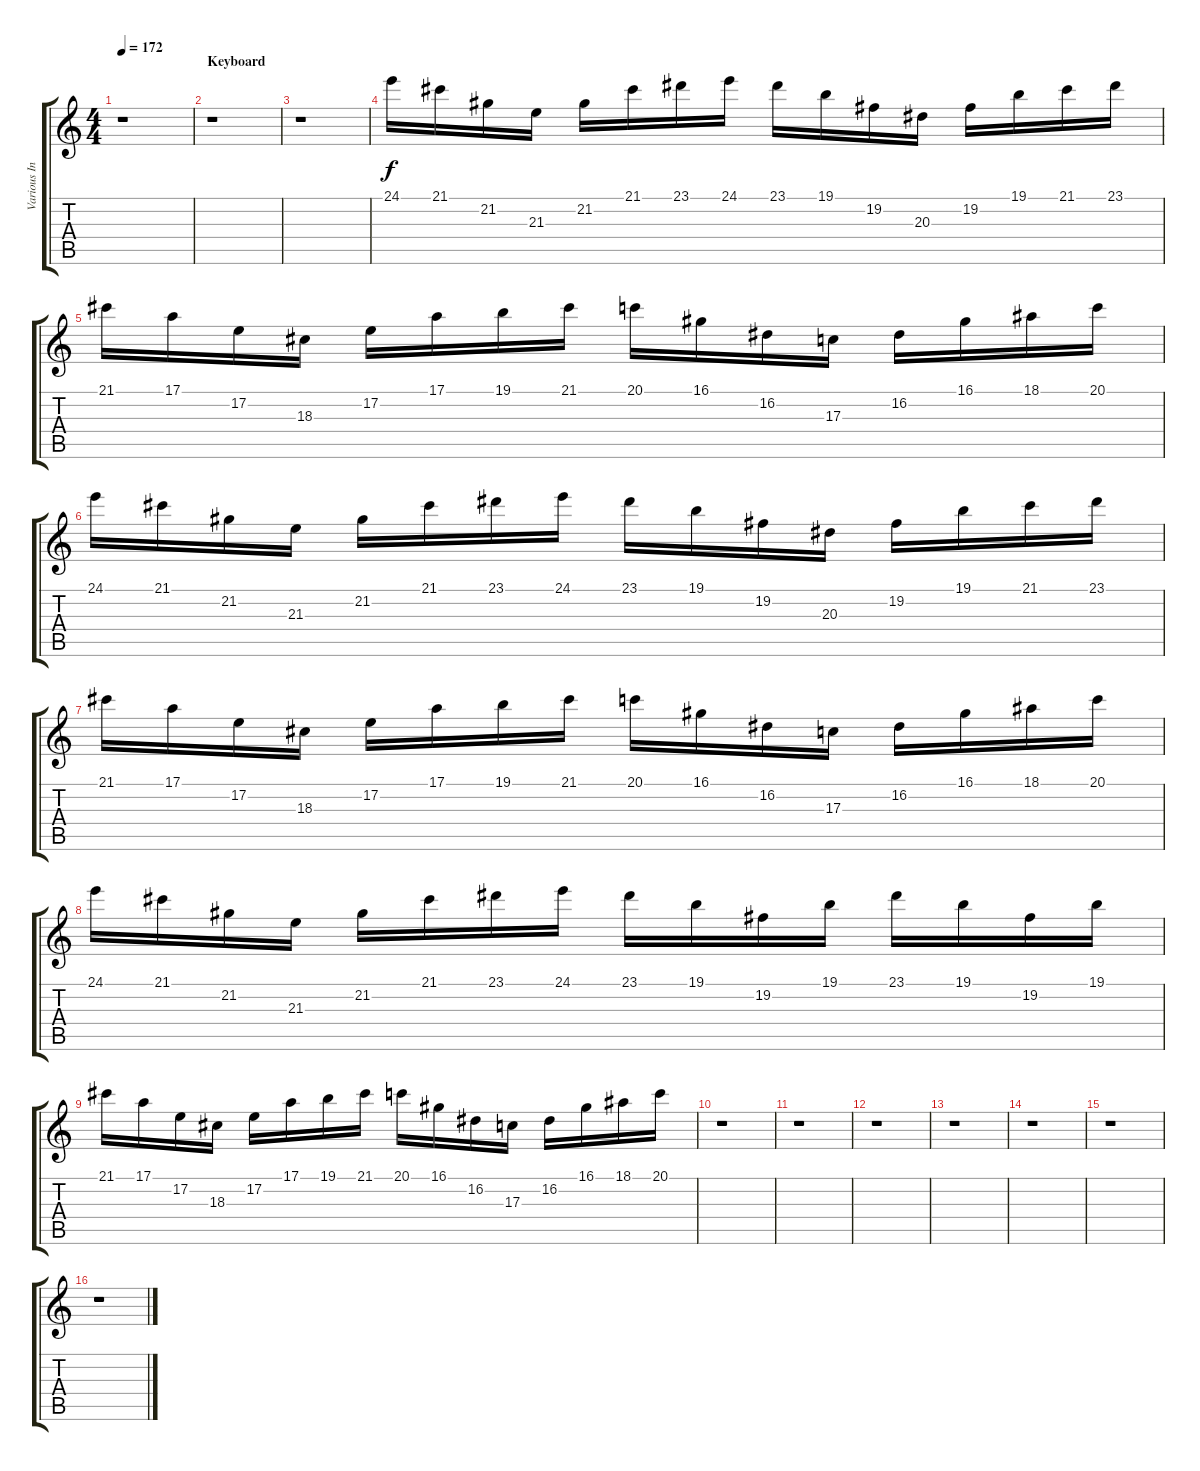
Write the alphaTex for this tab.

\track ("Various Ins." "Various In") {instrument lead1square}
\staff {score tabs}
\tuning (E4 B3 G3 D3 A2 E2) {hide}
\ts (4 4)
\tempo 172
\clef g2
\ks c
r.1{dy f} |
\section ("" "Keyboard")
r.1 |
r.1 |
24.1.16{volume 9 instrument lead3calliope} 21.1.16 21.2.16 21.3.16 21.2.16 21.1.16 23.1.16 24.1.16 23.1.16 19.1.16 19.2.16 20.3.16 19.2.16 19.1.16 21.1.16 23.1.16 |
21.1.16 17.1.16 17.2.16 18.3.16 17.2.16 17.1.16 19.1.16 21.1.16 20.1.16 16.1.16 16.2.16 17.3.16 16.2.16 16.1.16 18.1.16 20.1.16 |
24.1.16 21.1.16 21.2.16 21.3.16 21.2.16 21.1.16 23.1.16 24.1.16 23.1.16 19.1.16 19.2.16 20.3.16 19.2.16 19.1.16 21.1.16 23.1.16 |
21.1.16 17.1.16 17.2.16 18.3.16 17.2.16 17.1.16 19.1.16 21.1.16 20.1.16 16.1.16 16.2.16 17.3.16 16.2.16 16.1.16 18.1.16 20.1.16 |
\section ("" "")
24.1.16 21.1.16 21.2.16 21.3.16 21.2.16 21.1.16 23.1.16 24.1.16 23.1.16 19.1.16 19.2.16 19.1.16 23.1.16 19.1.16 19.2.16 19.1.16 |
21.1.16 17.1.16 17.2.16 18.3.16 17.2.16 17.1.16 19.1.16 21.1.16 20.1.16 16.1.16 16.2.16 17.3.16 16.2.16 16.1.16 18.1.16 20.1.16 |
r.1 |
r.1 |
r.1 |
r.1 |
r.1 |
r.1 |
r.1
